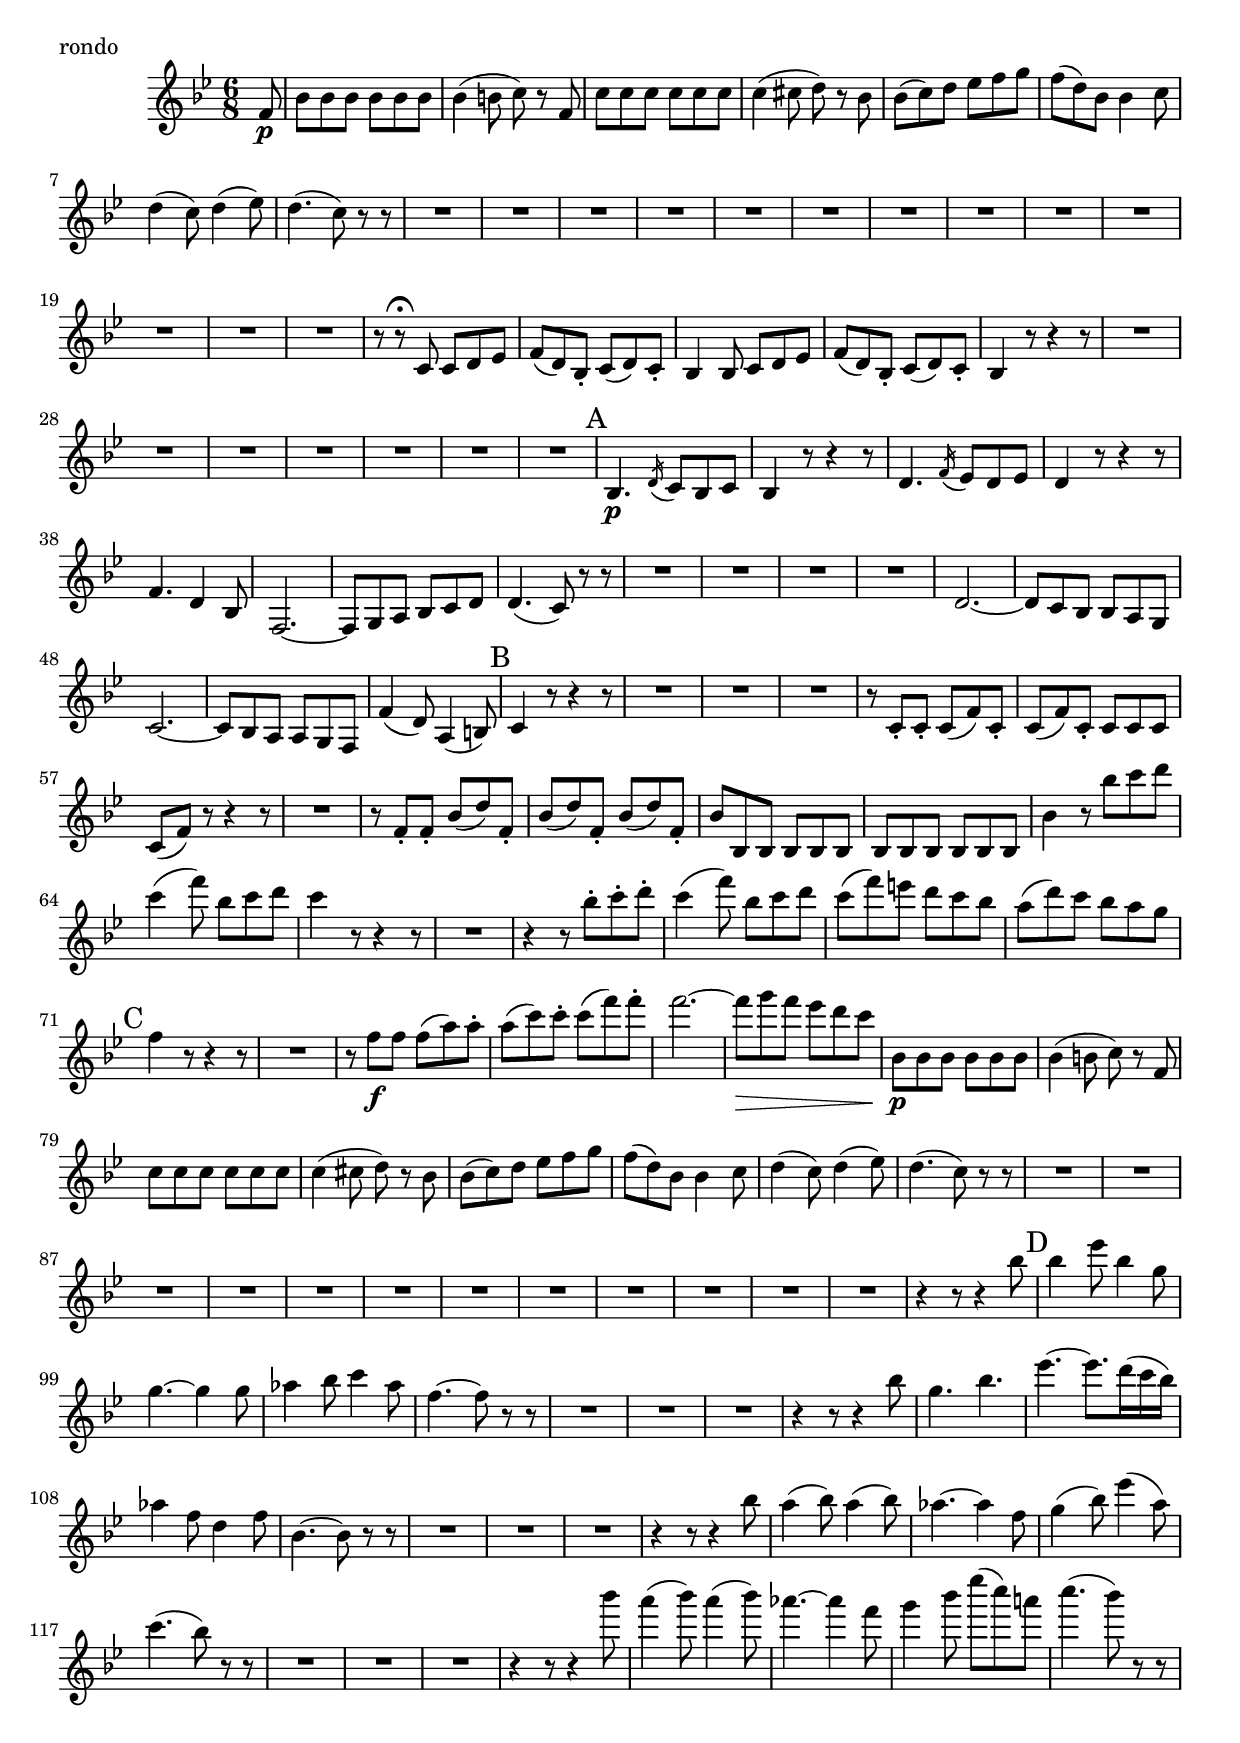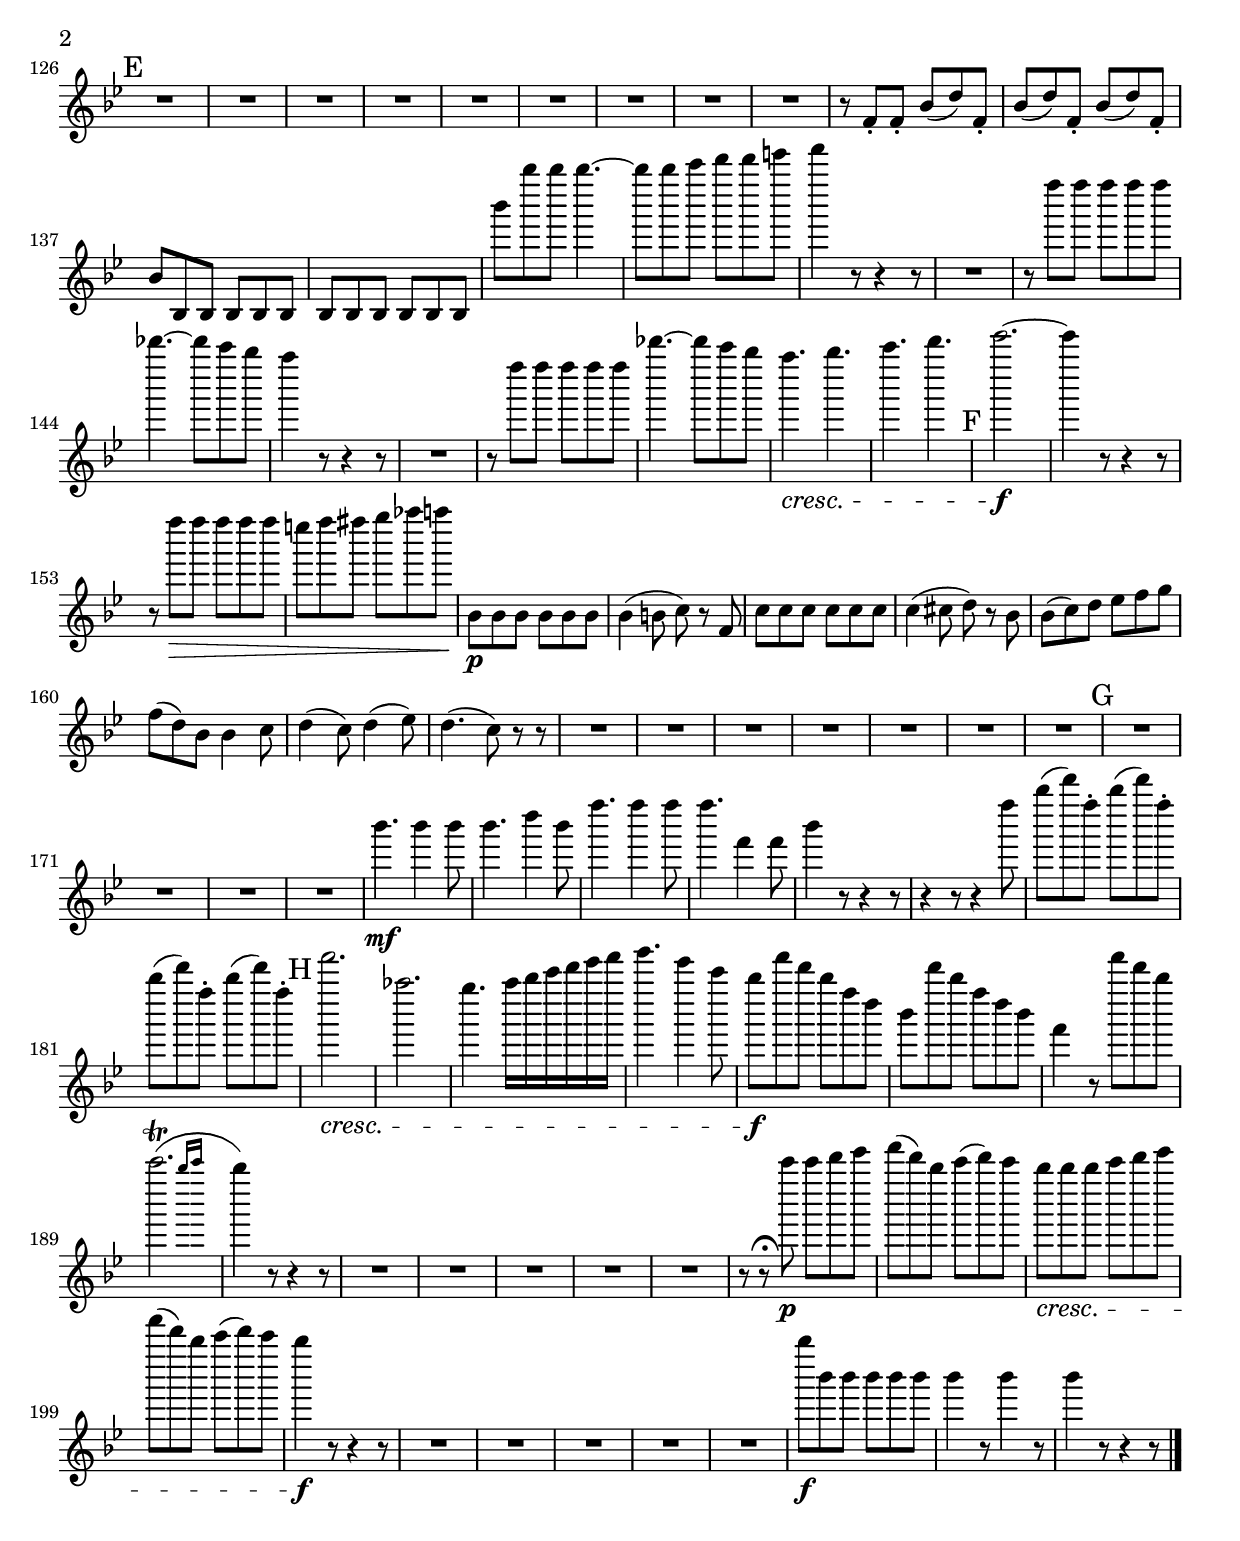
\version "1.7.18"

% \include "mozart-hrn3-defs.ly"

rondotheme = \notes \relative c' {
	 c'8-[ c c]  c-[ c c]
	c4( cis8  d-) r g,
	 d'8-[ d d]  d-[ d d]
	d4( dis8  e-) r c |
	 c-[( d-) e]  f-[ g a]
	 g-[ ( e-) c] c4 d8
	e4( d8-) e4( f8-)
	e4.( d8-) r r |
}

lipbreaker = \notes \relative c'
{
 	r8  g'-[-. g-.]  c-[( e-) g,-.]
	 c-[( e-) g,-.]  c-[( e-) g,-.]
	 c-[ c, c]  c-[ c c]
	 c-[ c c]  c-[ c c]
}

rightsixteenth = { \property Voice.stemLeftBeamCount = 1
  \property Voice.stemRightBeamCount = 2 }
leftsixteenth = { \property Voice.stemLeftBeamCount = 2
  \property Voice.stemRightBeamCount = 1 }
bothsixteenth = { \property Voice.stemLeftBeamCount = 2
  \property Voice.stemRightBeamCount = 2 }

rondo = \notes 	\relative c'
{
	\partial 8
	\time 6/8
	\key c \major
	
	g'8-\p |
	
	\rondotheme
	
	R2.*13 |
	r8 r^\fermata d  d-[ e f]
	 g-[ ( e-) c-.]  d-[( e-) d-.]
	c4 c8  d-[ e f]
	 g-[( e-) c-.]  d-[( e-) d-.]
	c4 r8 r4 r8 |
	R2.*7
	\mark  "A"
	c4.-\p \grace { e16( }  d8-[-) c d]
	c4 r8 r4 r8
	e4. \grace g16(  f8-[-) e f]
	e4 r8 r4 r8
	g4. e4 c8
	g2.~
	 g8-[ a b]  c-[ d e ]
	e4.( d8-) r r
	R2.*4
	e2.~ |
	 e8-[ d c]  c-[ b a]
	d2.~
	 d8-[ c b]  b-[ a g]
	g'4( e8-) b4( cis8-)
	\mark "B"
	d4 r8 r4 r8
	R2.*3 |
	r8  d-[-. d-.]  d-[( g-) d-.]
	 d-[( g-) d-.]  d-[ d d]
	 d-[( g-)] r r4 r8
	R2.*1
	\lipbreaker
	c4 r8  c'-[ d e]
	d4( g8-)  c,-[ d e]
	d4 r8 r4 r8
	R2. |
	r4 r8  c-[-. d-. e-.]
	d4( g8-)  c,-[ d e]
	 d-[( g-) fis]  e-[ d c]
	 b-[ ( e-) d]  c-[ b a]
	\mark "C"
	g4 r8 r4 r8
	R2. |
	%
	r8  g-[-\f g]  g-[(  b-) b-.]
	 b-[( d-) d-.]  d-[( g-) g-.]
	g2.~
	 g8-[ \> a g]  f-[ e d]
	< \rondotheme
	  { \! s8-\p } >
	  
	R2.*12
	r4 r8 r4 c8
	\mark "D"
	c4 f8 c4 a8
	a4.~a4 a8
	bes4 c8 d4 bes8
	g4. ~ g8 r r
	R2.*3
	r4 r8 r4 c8
	a4. c
	f ~  f8.-[ \rightsixteenth e16(  \bothsixteenth d  c-)]
	bes4 g8 e4 g8
	c,4. ~ c8 r r
	R2.*3| 
	r4 r8 r4 c'8
	b4( c8-) b4( c8-)
	bes4. ~ bes4 g8
	a4 ( c8-) f4 ( b,8-)
	d4. ( c8-) r r
	R2.*3| 
	r4 r8 r4 c'8
	b4( c8-) b4( c8-)
	bes4. ~ bes4 g8
	a4 c8  f-[ ( d-) b!]
	d4. ( c8-) r r
	\mark "E"
	R2.*9  |
	\lipbreaker 
	 c8-[ c' c] c4.~
	 c8-[ c d]  e-[ e fis] 
	g4 r8 r4 r8
	R2.
	r8  g,-[ g]  g-[ g g] |
	es'4. ~  es8-[ d c]
	b4 r8 r4 r8
	R2. |
	r8  g-[ g]  g-[ g g]
	es'4. ~  es8-[ d c]
	\cresc b4.  c4. d4. e4.
	\mark "F"
	\endcresc
	
	f2.-\f ~ |
	f4 r8 r4 r8
	r8  g,-[\> g]  g-[ g g]
	
	% Edition breitkopf says a-flat (silly!)
	 fis-[  g gis] 
		  a-[ bes \! b]

	%% EB does the slur in the Rondo differently from the 1st adn 2nd time.
	%% why. Should check with MS.
	< \rondotheme
	  { s8-\p } >
	R2.*7
	\mark "G"
	R2.*4
	c,4.-\mf c4 c8
	c4. e4 c8
	g'4. g4 g8
	g4. g,4 g8
	c4 r8 r4 r8
	r4 r8 r4 g'8
	 c-[ ( e-) g,-.] 	 c-[ ( e-) g,-.]
	 c-[ ( e-) g,-.] 	 c-[ ( e-) g,-.]
	\mark "H"
	\cresc g'2.  bes,2.
	a4.  b16-[ c d e f g]
	a4. f4 d8
	[\endcresc c8-\f g' e]  c-[ g e]
	 c-[ e' c]   g-[ e c]
	g4 r8  g''8-[ e c]

	
	< d2.(-\trill
	  { s2 	\grace {   c16-[ d] } } >
	
	
	 c4-) r8 r4 r8
	R2.*5
	r8 r8^\fermata d8-\p  d-[ e f]
	 g-[ ( e-) c]  d-[( e-) d]
	\cresc  c-[  c c]  d-[ e f]
	 g-[( e-) c]  d-[( e-) d]
	\endcresc c4-\f  r8 r4 r8
	R2.*5
	 c8-[-\f c, c]  c-[ c c]
	c4 r8 c4 r8

        %This is technically incorrect, since we started with an 8th
	% upstep, but both eulenburg and EB do this as well.
	c4 r8 r4 r8 \bar "|."		
}


 


\score
{
    \notes { \transpose c' bes	\rondo }
	\header { piece = "rondo" opus = "" }
	\midi{ \tempo 4 = 100 }
	\paper { }
}

